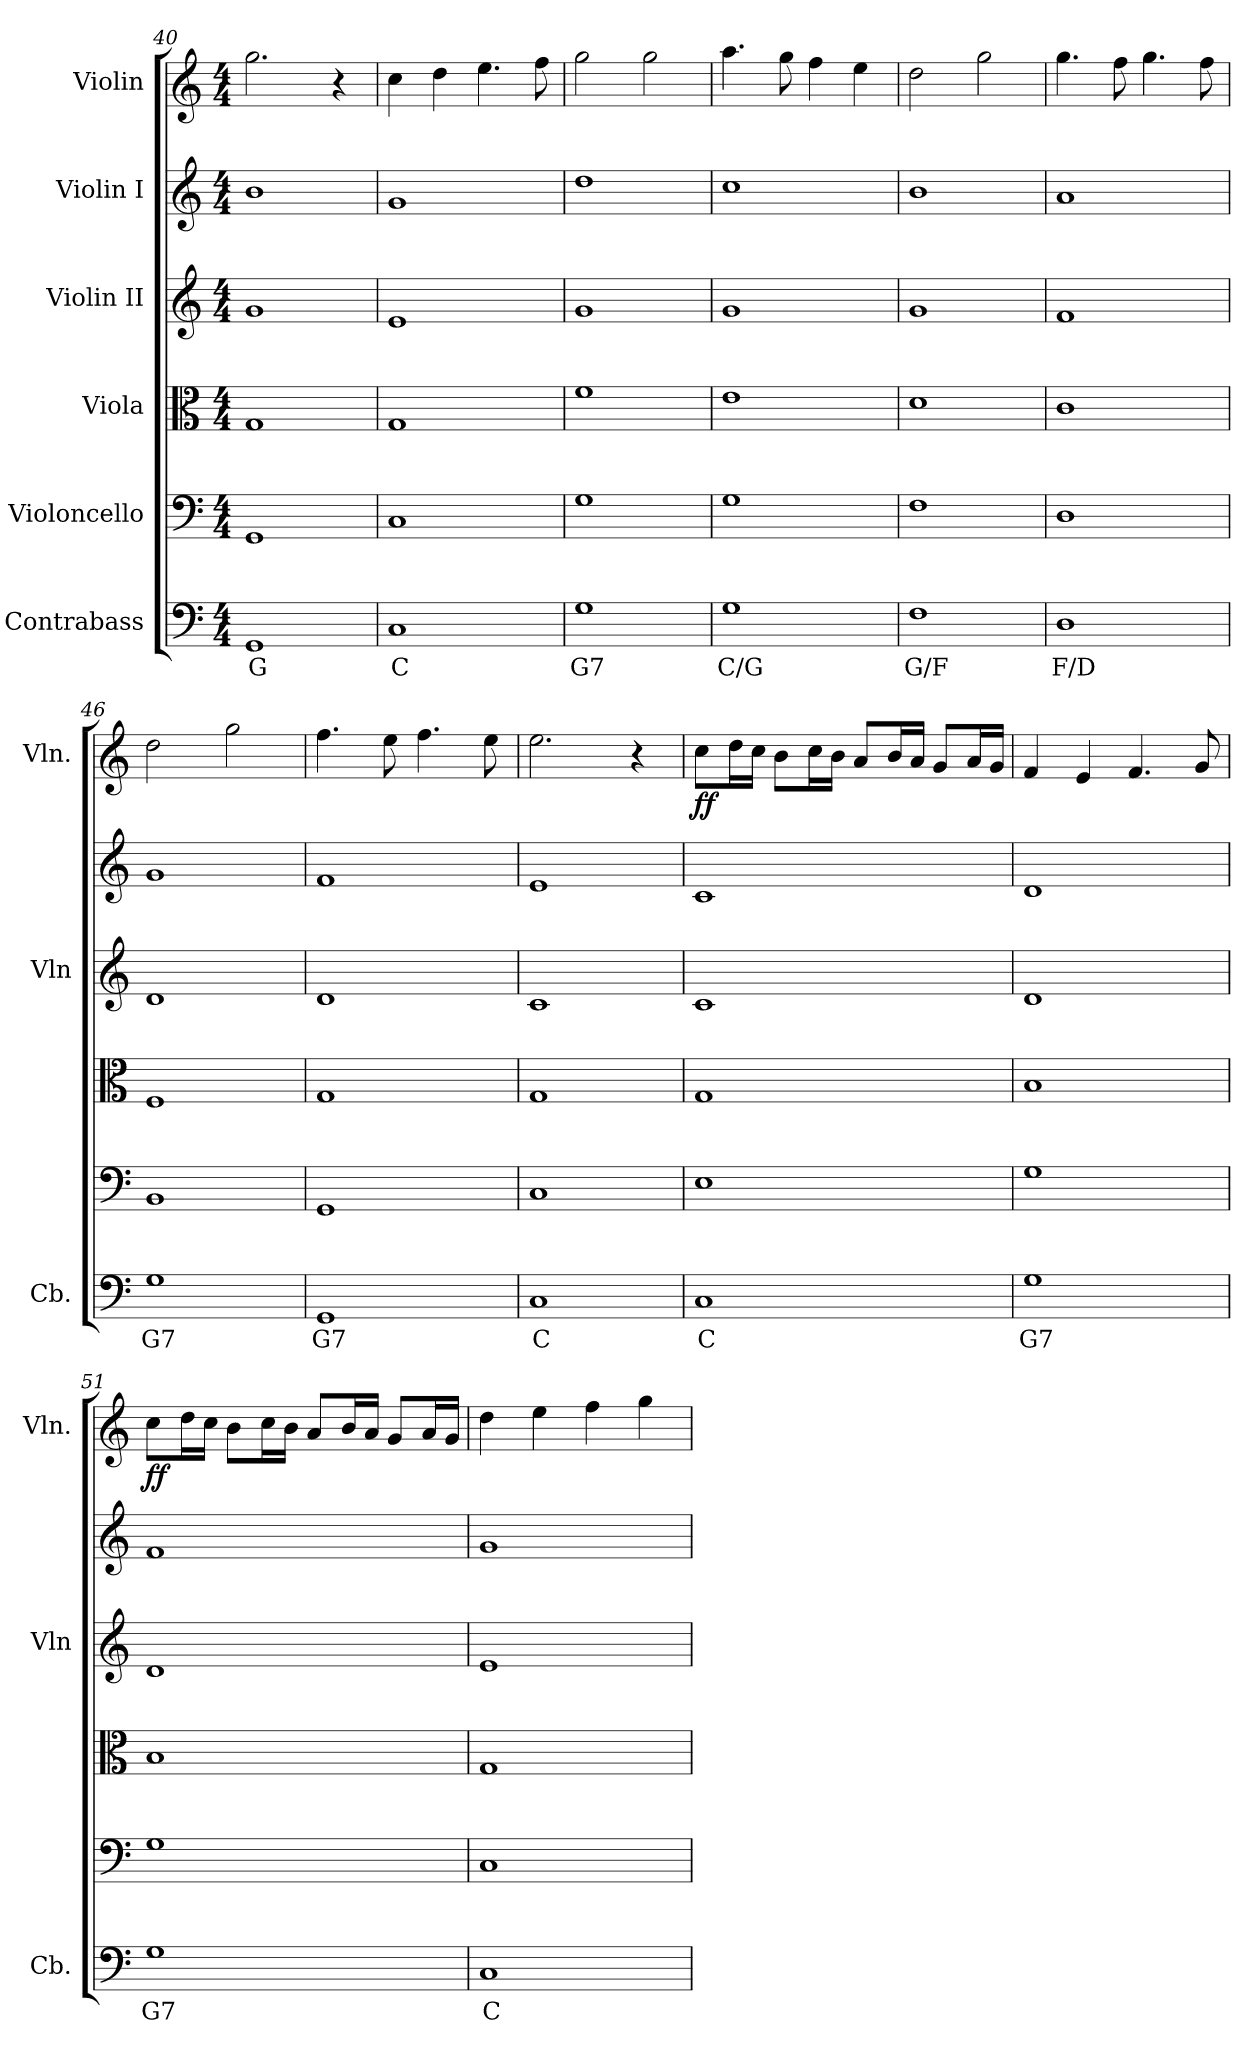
**kern	**text	**kern	**kern	**kern	**kern	**kern	**dynam
*part6	*part6	*part5	*part4	*part3	*part2	*part1	*part1
*staff6	*staff6	*staff5	*staff4	*staff3	*staff2	*staff1	*staff1
*I"Contrabass	*	*I"Violoncello	*I"Viola	*I"Violin II	*I"Violin I	*I"Violin	*
*I'Cb.	*	*	*	*I'Vln	*	*I'Vln.	*
*clefF4	*	*clefF4	*clefC3	*clefG2	*clefG2	*clefG2	*
*ITrd7c12	*	*	*	*	*	*	*
*k[]	*	*k[]	*k[]	*k[]	*k[]	*k[]	*
*M4/4	*	*M4/4	*M4/4	*M4/4	*M4/4	*M4/4	*
=40	=40	=40	=40	=40	=40	=40	=40
1GGG	G	1GG	1G	1g	1b	2.gg\	.
.	.	.	.	.	.	4r	.
=41	=41	=41	=41	=41	=41	=41	=41
1CC	C	1C	1G	1e	1g	4cc\	.
.	.	.	.	.	.	4dd\	.
.	.	.	.	.	.	4.ee\	.
.	.	.	.	.	.	8ff\	.
=42	=42	=42	=42	=42	=42	=42	=42
1GG	G7	1G	1f	1g	1dd	2gg\	.
.	.	.	.	.	.	2gg\	.
=43	=43	=43	=43	=43	=43	=43	=43
1GG	C/G	1G	1e	1g	1cc	4.aa\	.
.	.	.	.	.	.	8gg\	.
.	.	.	.	.	.	4ff\	.
.	.	.	.	.	.	4ee\	.
!!LO:LB:g=z
=44	=44	=44	=44	=44	=44	=44	=44
1FF	G/F	1F	1d	1g	1b	2dd\	.
.	.	.	.	.	.	2gg\	.
=45	=45	=45	=45	=45	=45	=45	=45
1DD	F/D	1D	1c	1f	1a	4.gg\	.
.	.	.	.	.	.	8ff\	.
.	.	.	.	.	.	4.gg\	.
.	.	.	.	.	.	8ff\	.
=46	=46	=46	=46	=46	=46	=46	=46
1GG	G7	1BB	1F	1d	1g	2dd\	.
.	.	.	.	.	.	2gg\	.
=47	=47	=47	=47	=47	=47	=47	=47
1GGG	G7	1GG	1G	1d	1f	4.ff\	.
.	.	.	.	.	.	8ee\	.
.	.	.	.	.	.	4.ff\	.
.	.	.	.	.	.	8ee\	.
=48	=48	=48	=48	=48	=48	=48	=48
1CC	C	1C	1G	1c	1e	2.ee\	.
.	.	.	.	.	.	4r	.
=49	=49	=49	=49	=49	=49	=49	=49
!	!	!	!	!	!	!	!LO:DY:b
1CC	C	1E	1G	1c	1c	8cc\L	ff
.	.	.	.	.	.	16dd\L	.
.	.	.	.	.	.	16cc\JJ	.
.	.	.	.	.	.	8b\L	.
.	.	.	.	.	.	16cc\L	.
.	.	.	.	.	.	16b\JJ	.
.	.	.	.	.	.	8a/L	.
.	.	.	.	.	.	16b/L	.
.	.	.	.	.	.	16a/JJ	.
.	.	.	.	.	.	8g/L	.
.	.	.	.	.	.	16a/L	.
.	.	.	.	.	.	16g/JJ	.
=50	=50	=50	=50	=50	=50	=50	=50
1GG	G7	1G	1B	1d	1d	4f/	.
.	.	.	.	.	.	4e/	.
.	.	.	.	.	.	4.f/	.
.	.	.	.	.	.	8g/	.
!!LO:PB:g=z
=51	=51	=51	=51	=51	=51	=51	=51
!	!	!	!	!	!	!	!LO:DY:b
1GG	G7	1G	1B	1d	1f	8cc\L	ff
.	.	.	.	.	.	16dd\L	.
.	.	.	.	.	.	16cc\JJ	.
.	.	.	.	.	.	8b\L	.
.	.	.	.	.	.	16cc\L	.
.	.	.	.	.	.	16b\JJ	.
.	.	.	.	.	.	8a/L	.
.	.	.	.	.	.	16b/L	.
.	.	.	.	.	.	16a/JJ	.
.	.	.	.	.	.	8g/L	.
.	.	.	.	.	.	16a/L	.
.	.	.	.	.	.	16g/JJ	.
=52	=52	=52	=52	=52	=52	=52	=52
1CC	C	1C	1G	1e	1g	4dd\	.
.	.	.	.	.	.	4ee\	.
.	.	.	.	.	.	4ff\	.
.	.	.	.	.	.	4gg\	.
=	=	=	=	=	=	=	=
*-	*-	*-	*-	*-	*-	*-	*-
